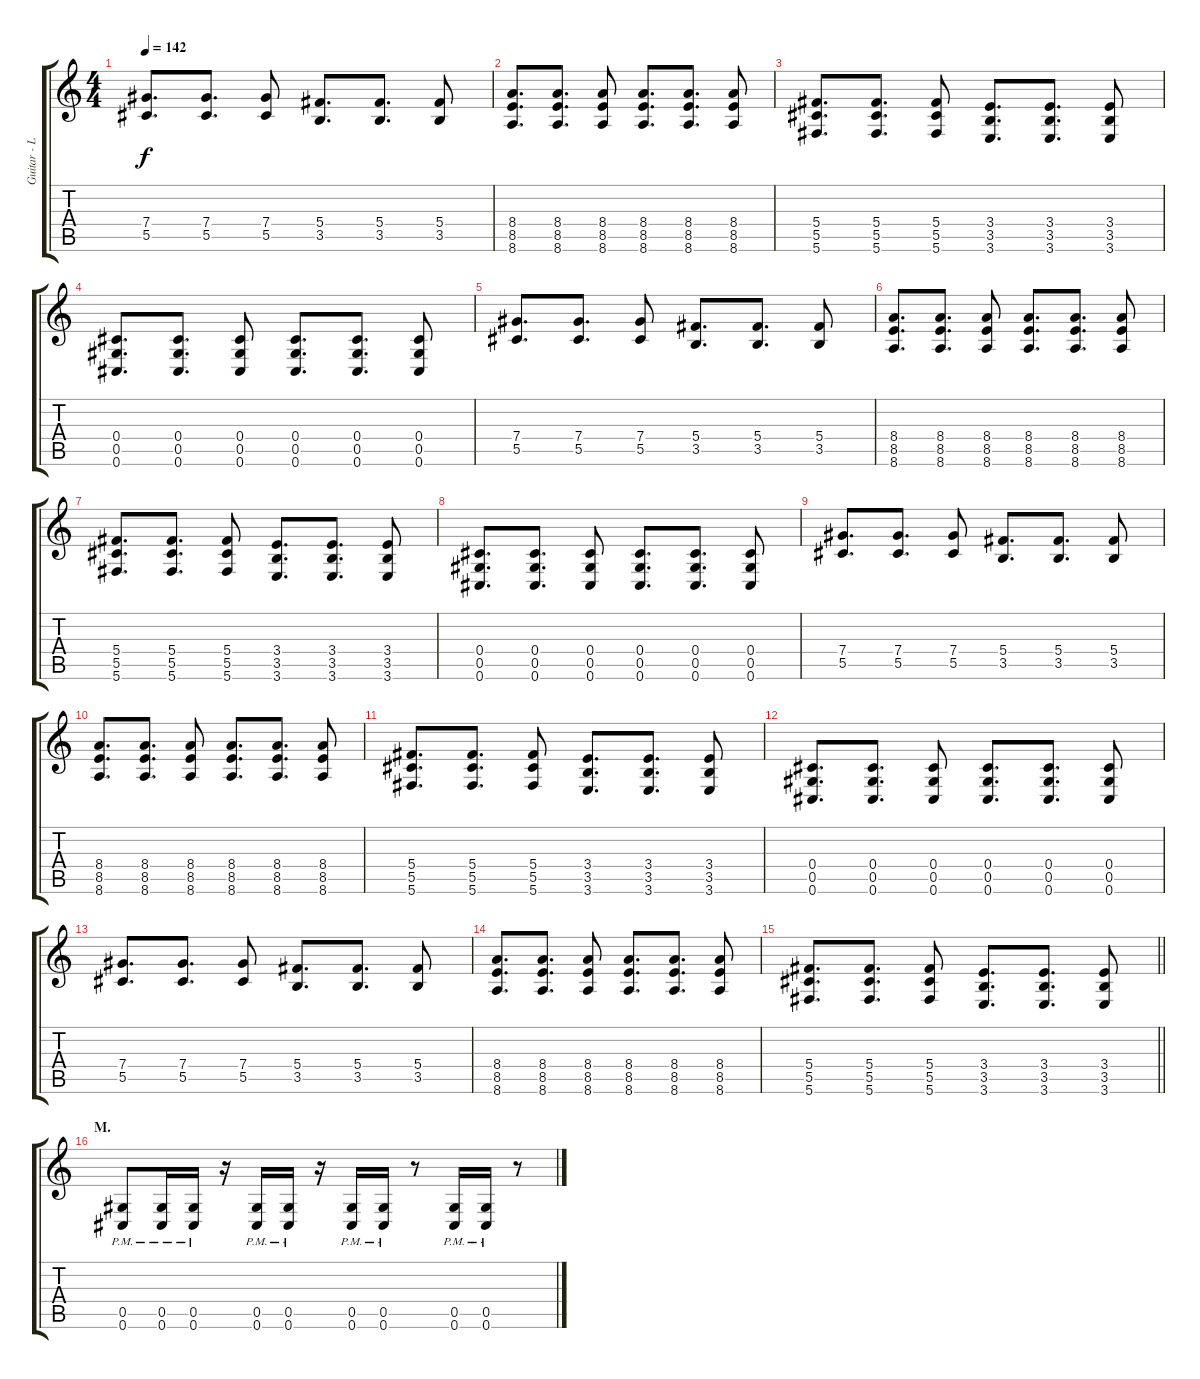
\track ("Guitar - Left" "Guitar - L") {instrument distortionguitar}
\staff {score tabs}
\tuning (Eb4 Bb3 Gb3 Db3 Ab2 Db2) {hide}
\ts (4 4)
\tempo 142
\clef g2
\ks c
(7.4 5.5).8{d dy f} (7.4 5.5).8{d} (7.4 5.5).8 (5.4 3.5).8{d} (5.4 3.5).8{d} (5.4 3.5).8 |
(8.4 8.5 8.6).8{d} (8.4 8.5 8.6).8{d} (8.4 8.5 8.6).8 (8.4 8.5 8.6).8{d} (8.4 8.5 8.6).8{d} (8.4 8.5 8.6).8 |
(5.4 5.5 5.6).8{d} (5.4 5.5 5.6).8{d} (5.4 5.5 5.6).8 (3.4 3.5 3.6).8{d} (3.4 3.5 3.6).8{d} (3.4 3.5 3.6).8 |
(0.4 0.5 0.6).8{d} (0.4 0.5 0.6).8{d} (0.4 0.5 0.6).8 (0.4 0.5 0.6).8{d} (0.4 0.5 0.6).8{d} (0.4 0.5 0.6).8 |
(7.4 5.5).8{d} (7.4 5.5).8{d} (7.4 5.5).8 (5.4 3.5).8{d} (5.4 3.5).8{d} (5.4 3.5).8 |
(8.4 8.5 8.6).8{d} (8.4 8.5 8.6).8{d} (8.4 8.5 8.6).8 (8.4 8.5 8.6).8{d} (8.4 8.5 8.6).8{d} (8.4 8.5 8.6).8 |
(5.4 5.5 5.6).8{d} (5.4 5.5 5.6).8{d} (5.4 5.5 5.6).8 (3.4 3.5 3.6).8{d} (3.4 3.5 3.6).8{d} (3.4 3.5 3.6).8 |
(0.4 0.5 0.6).8{d} (0.4 0.5 0.6).8{d} (0.4 0.5 0.6).8 (0.4 0.5 0.6).8{d} (0.4 0.5 0.6).8{d} (0.4 0.5 0.6).8 |
(7.4 5.5).8{d} (7.4 5.5).8{d} (7.4 5.5).8 (5.4 3.5).8{d} (5.4 3.5).8{d} (5.4 3.5).8 |
(8.4 8.5 8.6).8{d} (8.4 8.5 8.6).8{d} (8.4 8.5 8.6).8 (8.4 8.5 8.6).8{d} (8.4 8.5 8.6).8{d} (8.4 8.5 8.6).8 |
(5.4 5.5 5.6).8{d} (5.4 5.5 5.6).8{d} (5.4 5.5 5.6).8 (3.4 3.5 3.6).8{d} (3.4 3.5 3.6).8{d} (3.4 3.5 3.6).8 |
(0.4 0.5 0.6).8{d} (0.4 0.5 0.6).8{d} (0.4 0.5 0.6).8 (0.4 0.5 0.6).8{d} (0.4 0.5 0.6).8{d} (0.4 0.5 0.6).8 |
(7.4 5.5).8{d} (7.4 5.5).8{d} (7.4 5.5).8 (5.4 3.5).8{d} (5.4 3.5).8{d} (5.4 3.5).8 |
(8.4 8.5 8.6).8{d} (8.4 8.5 8.6).8{d} (8.4 8.5 8.6).8 (8.4 8.5 8.6).8{d} (8.4 8.5 8.6).8{d} (8.4 8.5 8.6).8 |
\barLineRight lightlight
(5.4 5.5 5.6).8{d} (5.4 5.5 5.6).8{d} (5.4 5.5 5.6).8 (3.4 3.5 3.6).8{d} (3.4 3.5 3.6).8{d} (3.4 3.5 3.6).8 |
\section ("" "M.")
(0.5{pm} 0.6{pm}).8 (0.5{pm} 0.6{pm}).16 (0.5{pm} 0.6{pm}).16 r.16 (0.5{pm} 0.6{pm}).16 (0.5{pm} 0.6{pm}).16 r.16 (0.5{pm} 0.6{pm}).16 (0.5{pm} 0.6{pm}).16 r.8 (0.5{pm} 0.6{pm}).16 (0.5{pm} 0.6{pm}).16 r.8
